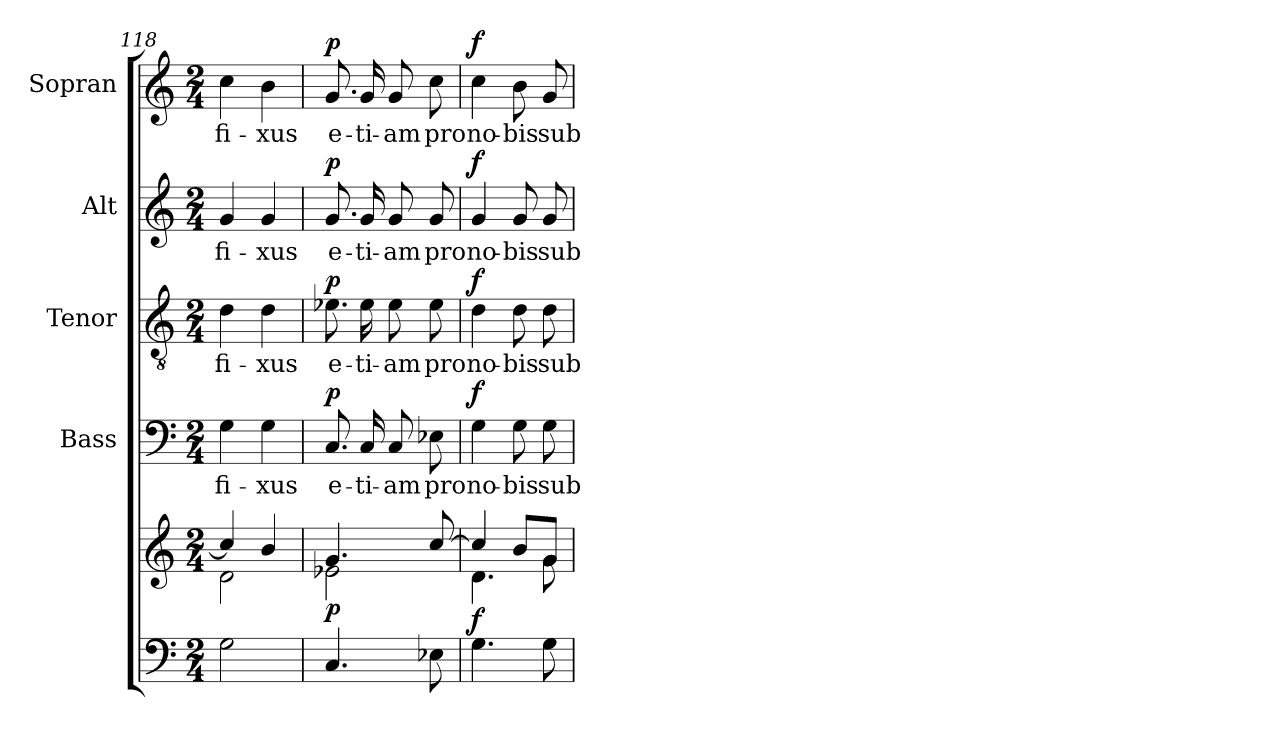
**kern	**kern	**dynam	**kern	**text	**dynam	**kern	**text	**dynam	**kern	**text	**dynam	**kern	**text	**dynam
*part5	*part5	*part5	*part4	*part4	*part4	*part3	*part3	*part3	*part2	*part2	*part2	*part1	*part1	*part1
*staff6	*staff5	*staff5/6	*staff4	*staff4	*staff4	*staff3	*staff3	*staff3	*staff2	*staff2	*staff2	*staff1	*staff1	*staff1
*	*	*	*I"Bass	*	*	*I"Tenor	*	*	*I"Alt	*	*	*I"Sopran	*	*
*	*	*	*I'B.	*	*	*I'T.	*	*	*I'A.	*	*	*I'S.	*	*
*clefF4	*clefG2	*	*clefF4	*	*	*clefGv2	*	*	*clefG2	*	*	*clefG2	*	*
*k[]	*k[]	*	*k[]	*	*	*k[]	*	*	*k[]	*	*	*k[]	*	*
*C:	*C:	*	*C:	*	*	*C:	*	*	*C:	*	*	*C:	*	*
*M2/4	*M2/4	*	*M2/4	*	*	*M2/4	*	*	*M2/4	*	*	*M2/4	*	*
=118	=118	=118	=118	=118	=118	=118	=118	=118	=118	=118	=118	=118	=118	=118
*	*^	*	*	*	*	*	*	*	*	*	*	*	*	*
!	!	!	!	!	!LO:LY:b	!	!	!LO:LY:b	!	!	!LO:LY:b	!	!	!LO:LY:b	!
2G\	4cc/]	2d\	.	4G\	-fi-	.	4d\	-fi-	.	4g/	-fi-	.	4cc\	-fi-	.
!	!	!	!	!	!LO:LY:b	!	!	!LO:LY:b	!	!	!LO:LY:b	!	!	!LO:LY:b	!
.	4b/	.	.	4G\	-xus	.	4d\	-xus	.	4g/	-xus	.	4b\	-xus	.
!!LO:PB:g=z
=119	=119	=119	=119	=119	=119	=119	=119	=119	=119	=119	=119	=119	=119	=119	=119
!	!	!	!LO:DY:b	!	!LO:LY:b	!LO:DY:a	!	!LO:LY:b	!LO:DY:a	!	!LO:LY:b	!LO:DY:a	!	!LO:LY:b	!LO:DY:a
4.C/	4.g/	2e-X\	p	8.C/	e-	p	8.e-X\	e-	p	8.g/	e-	p	8.g/	e-	p
!	!	!	!	!	!LO:LY:b	!	!	!LO:LY:b	!	!	!LO:LY:b	!	!	!LO:LY:b	!
.	.	.	.	16C/	-ti-	.	16e-\	-ti-	.	16g/	-ti-	.	16g/	-ti-	.
!	!	!	!	!	!LO:LY:b	!	!	!LO:LY:b	!	!	!LO:LY:b	!	!	!LO:LY:b	!
.	.	.	.	8C/	-am	.	8e-\	-am	.	8g/	-am	.	8g/	-am	.
!	!	!	!	!	!LO:LY:b	!	!	!LO:LY:b	!	!	!LO:LY:b	!	!	!LO:LY:b	!
8E-X\	[>8cc/	.	.	8E-X\	pro	.	8e-\	pro	.	8g/	pro	.	8cc\	pro	.
=120	=120	=120	=120	=120	=120	=120	=120	=120	=120	=120	=120	=120	=120	=120	=120
!	!	!	!LO:DY:b	!	!LO:LY:b	!LO:DY:a	!	!LO:LY:b	!LO:DY:a	!	!LO:LY:b	!LO:DY:a	!	!LO:LY:b	!LO:DY:a
4.G\	4cc/]	4.d\	f	4G\	no-	f	4d\	no-	f	4g/	no-	f	4cc\	no-	f
!	!	!	!	!	!LO:LY:b	!	!	!LO:LY:b	!	!	!LO:LY:b	!	!	!LO:LY:b	!
.	8b/L	.	.	8G\	-bis	.	8d\	-bis	.	8g/	-bis	.	8b\	-bis	.
!	!	!	!	!	!LO:LY:b	!	!	!LO:LY:b	!	!	!LO:LY:b	!	!	!LO:LY:b	!
8G\	8g/J	8g\	.	8G\	sub	.	8d\	sub	.	8g/	sub	.	8g/	sub	.
*	*v	*v	*	*	*	*	*	*	*	*	*	*	*	*	*
=	=	=	=	=	=	=	=	=	=	=	=	=	=	=
*-	*-	*-	*-	*-	*-	*-	*-	*-	*-	*-	*-	*-	*-	*-
